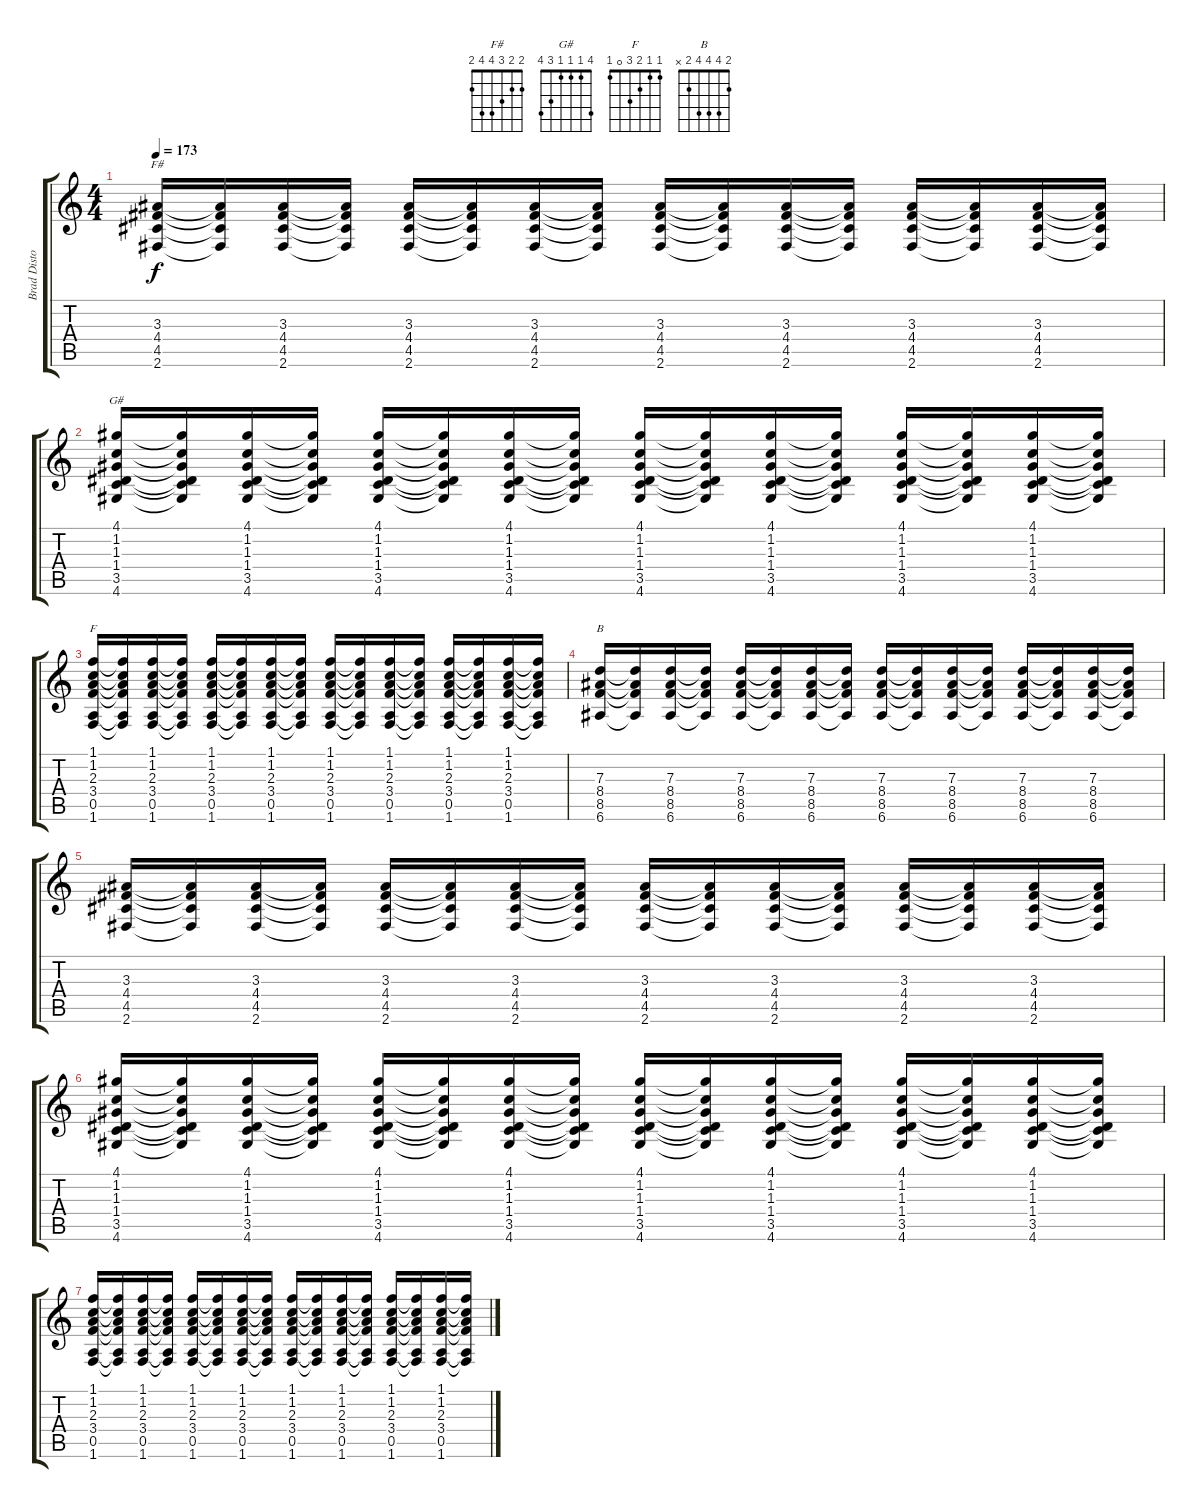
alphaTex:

\track ("Brad Distortion Guitar" "Brad Disto") {instrument distortionguitar}
\staff {score tabs}
\tuning (E4 B3 G3 D3 A2 E2) {hide}
\chord ("F#" 2 2 3 4 4 2)
\chord ("G#" 4 1 1 1 3 4)
\chord ("F" 1 1 2 3 0 1)
\chord ("B" 2 4 4 4 2 x)
\ts (4 4)
\tempo 173
\clef g2
\ks c
(3.3 4.4 4.5 2.6).16{ch "F#" dy f} (3.3{t} 4.4{t} 4.5{t} 2.6{t}).16 (3.3 4.4 4.5 2.6).16 (3.3{t} 4.4{t} 4.5{t} 2.6{t}).16 (3.3 4.4 4.5 2.6).16 (3.3{t} 4.4{t} 4.5{t} 2.6{t}).16 (3.3 4.4 4.5 2.6).16 (3.3{t} 4.4{t} 4.5{t} 2.6{t}).16 (3.3 4.4 4.5 2.6).16 (3.3{t} 4.4{t} 4.5{t} 2.6{t}).16 (3.3 4.4 4.5 2.6).16 (3.3{t} 4.4{t} 4.5{t} 2.6{t}).16 (3.3 4.4 4.5 2.6).16 (3.3{t} 4.4{t} 4.5{t} 2.6{t}).16 (3.3 4.4 4.5 2.6).16 (3.3{t} 4.4{t} 4.5{t} 2.6{t}).16 |
(4.1 1.2 1.3 1.4 3.5 4.6).16{ch "G#"} (4.1{t} 1.2{t} 1.3{t} 1.4{t} 3.5{t} 4.6{t}).16 (4.1 1.2 1.3 1.4 3.5 4.6).16 (4.1{t} 1.2{t} 1.3{t} 1.4{t} 3.5{t} 4.6{t}).16 (4.1 1.2 1.3 1.4 3.5 4.6).16 (4.1{t} 1.2{t} 1.3{t} 1.4{t} 3.5{t} 4.6{t}).16 (4.1 1.2 1.3 1.4 3.5 4.6).16 (4.1{t} 1.2{t} 1.3{t} 1.4{t} 3.5{t} 4.6{t}).16 (4.1 1.2 1.3 1.4 3.5 4.6).16 (4.1{t} 1.2{t} 1.3{t} 1.4{t} 3.5{t} 4.6{t}).16 (4.1 1.2 1.3 1.4 3.5 4.6).16 (4.1{t} 1.2{t} 1.3{t} 1.4{t} 3.5{t} 4.6{t}).16 (4.1 1.2 1.3 1.4 3.5 4.6).16 (4.1{t} 1.2{t} 1.3{t} 1.4{t} 3.5{t} 4.6{t}).16 (4.1 1.2 1.3 1.4 3.5 4.6).16 (4.1{t} 1.2{t} 1.3{t} 1.4{t} 3.5{t} 4.6{t}).16 |
(1.1 1.2 2.3 3.4 0.5 1.6).16{ch "F"} (1.1{t} 1.2{t} 2.3{t} 3.4{t} 0.5{t} 1.6{t}).16 (1.1 1.2 2.3 3.4 0.5 1.6).16 (1.1{t} 1.2{t} 2.3{t} 3.4{t} 0.5{t} 1.6{t}).16 (1.1 1.2 2.3 3.4 0.5 1.6).16 (1.1{t} 1.2{t} 2.3{t} 3.4{t} 0.5{t} 1.6{t}).16 (1.1 1.2 2.3 3.4 0.5 1.6).16 (1.1{t} 1.2{t} 2.3{t} 3.4{t} 0.5{t} 1.6{t}).16 (1.1 1.2 2.3 3.4 0.5 1.6).16 (1.1{t} 1.2{t} 2.3{t} 3.4{t} 0.5{t} 1.6{t}).16 (1.1 1.2 2.3 3.4 0.5 1.6).16 (1.1{t} 1.2{t} 2.3{t} 3.4{t} 0.5{t} 1.6{t}).16 (1.1 1.2 2.3 3.4 0.5 1.6).16 (1.1{t} 1.2{t} 2.3{t} 3.4{t} 0.5{t} 1.6{t}).16 (1.1 1.2 2.3 3.4 0.5 1.6).16 (1.1{t} 1.2{t} 2.3{t} 3.4{t} 0.5{t} 1.6{t}).16 |
(7.3 8.4 8.5 6.6).16{ch "B"} (7.3{t} 8.4{t} 8.5{t} 6.6{t}).16 (7.3 8.4 8.5 6.6).16 (7.3{t} 8.4{t} 8.5{t} 6.6{t}).16 (7.3 8.4 8.5 6.6).16 (7.3{t} 8.4{t} 8.5{t} 6.6{t}).16 (7.3 8.4 8.5 6.6).16 (7.3{t} 8.4{t} 8.5{t} 6.6{t}).16 (7.3 8.4 8.5 6.6).16 (7.3{t} 8.4{t} 8.5{t} 6.6{t}).16 (7.3 8.4 8.5 6.6).16 (7.3{t} 8.4{t} 8.5{t} 6.6{t}).16 (7.3 8.4 8.5 6.6).16 (7.3{t} 8.4{t} 8.5{t} 6.6{t}).16 (7.3 8.4 8.5 6.6).16 (7.3{t} 8.4{t} 8.5{t} 6.6{t}).16 |
(3.3 4.4 4.5 2.6).16 (3.3{t} 4.4{t} 4.5{t} 2.6{t}).16 (3.3 4.4 4.5 2.6).16 (3.3{t} 4.4{t} 4.5{t} 2.6{t}).16 (3.3 4.4 4.5 2.6).16 (3.3{t} 4.4{t} 4.5{t} 2.6{t}).16 (3.3 4.4 4.5 2.6).16 (3.3{t} 4.4{t} 4.5{t} 2.6{t}).16 (3.3 4.4 4.5 2.6).16 (3.3{t} 4.4{t} 4.5{t} 2.6{t}).16 (3.3 4.4 4.5 2.6).16 (3.3{t} 4.4{t} 4.5{t} 2.6{t}).16 (3.3 4.4 4.5 2.6).16 (3.3{t} 4.4{t} 4.5{t} 2.6{t}).16 (3.3 4.4 4.5 2.6).16 (3.3{t} 4.4{t} 4.5{t} 2.6{t}).16 |
(4.1 1.2 1.3 1.4 3.5 4.6).16 (4.1{t} 1.2{t} 1.3{t} 1.4{t} 3.5{t} 4.6{t}).16 (4.1 1.2 1.3 1.4 3.5 4.6).16 (4.1{t} 1.2{t} 1.3{t} 1.4{t} 3.5{t} 4.6{t}).16 (4.1 1.2 1.3 1.4 3.5 4.6).16 (4.1{t} 1.2{t} 1.3{t} 1.4{t} 3.5{t} 4.6{t}).16 (4.1 1.2 1.3 1.4 3.5 4.6).16 (4.1{t} 1.2{t} 1.3{t} 1.4{t} 3.5{t} 4.6{t}).16 (4.1 1.2 1.3 1.4 3.5 4.6).16 (4.1{t} 1.2{t} 1.3{t} 1.4{t} 3.5{t} 4.6{t}).16 (4.1 1.2 1.3 1.4 3.5 4.6).16 (4.1{t} 1.2{t} 1.3{t} 1.4{t} 3.5{t} 4.6{t}).16 (4.1 1.2 1.3 1.4 3.5 4.6).16 (4.1{t} 1.2{t} 1.3{t} 1.4{t} 3.5{t} 4.6{t}).16 (4.1 1.2 1.3 1.4 3.5 4.6).16 (4.1{t} 1.2{t} 1.3{t} 1.4{t} 3.5{t} 4.6{t}).16 |
(1.1 1.2 2.3 3.4 0.5 1.6).16 (1.1{t} 1.2{t} 2.3{t} 3.4{t} 0.5{t} 1.6{t}).16 (1.1 1.2 2.3 3.4 0.5 1.6).16 (1.1{t} 1.2{t} 2.3{t} 3.4{t} 0.5{t} 1.6{t}).16 (1.1 1.2 2.3 3.4 0.5 1.6).16 (1.1{t} 1.2{t} 2.3{t} 3.4{t} 0.5{t} 1.6{t}).16 (1.1 1.2 2.3 3.4 0.5 1.6).16 (1.1{t} 1.2{t} 2.3{t} 3.4{t} 0.5{t} 1.6{t}).16 (1.1 1.2 2.3 3.4 0.5 1.6).16 (1.1{t} 1.2{t} 2.3{t} 3.4{t} 0.5{t} 1.6{t}).16 (1.1 1.2 2.3 3.4 0.5 1.6).16 (1.1{t} 1.2{t} 2.3{t} 3.4{t} 0.5{t} 1.6{t}).16 (1.1 1.2 2.3 3.4 0.5 1.6).16 (1.1{t} 1.2{t} 2.3{t} 3.4{t} 0.5{t} 1.6{t}).16 (1.1 1.2 2.3 3.4 0.5 1.6).16 (1.1{t} 1.2{t} 2.3{t} 3.4{t} 0.5{t} 1.6{t}).16
